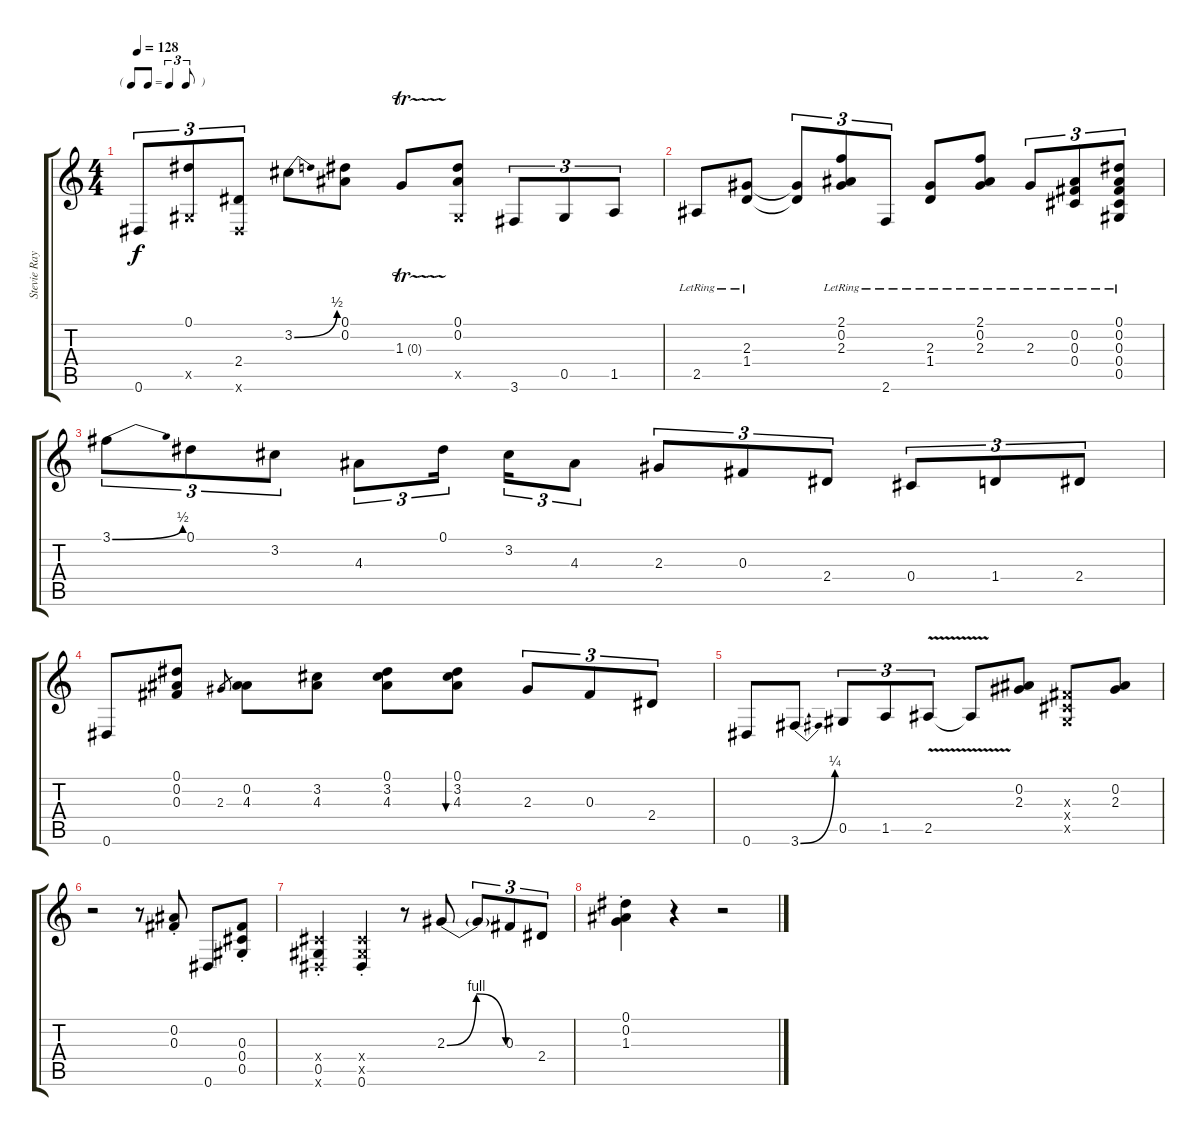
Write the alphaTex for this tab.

\track ("Stevie Ray" "Stevie Ray") {instrument electricguitarjazz}
\staff {score tabs}
\tuning (Eb4 Bb3 Gb3 Db3 Ab2 Eb2) {hide}
\ts (4 4)
\tf triplet8th
\tempo 128
\clef g2
\ks c
0.6.8{tu (3 2) dy f} (0.1 0.5{x}).8{tu (3 2)} (2.4 0.6{x}).8{tu (3 2)} 3.2{be (bend 0 0 60 2)}.8 (0.1 0.2).8 1.3{tr (0 32)}.8 (0.1 0.2 0.5{x}).8 3.6.8{tu (3 2)} 0.5.8{tu (3 2)} 1.5.8{tu (3 2)} |
2.5{lr}.8 (2.3{lr} 1.4{lr}).8 (2.3{t} 1.4{t}).8{tu (3 2)} (2.1{lr} 0.2{lr} 2.3{lr}).8{tu (3 2)} 2.6{lr}.8{tu (3 2)} (2.3{lr} 1.4{lr}).8 (2.1{lr} 0.2{lr} 2.3{lr}).8 2.3{lr}.8{tu (3 2)} (0.2{lr} 0.3{lr} 0.4{lr}).8{tu (3 2)} (0.1 0.2{lr} 0.3{lr} 0.4 0.5).8{tu (3 2)} |
3.1{be (bend 0 0 60 2)}.8{tu (3 2)} 0.1.8{tu (3 2)} 3.2.8{tu (3 2)} 4.3.8{tu (3 2)} 0.1.16{tu (3 2) beam splitsecondary} 3.2.16{tu (3 2)} 4.3.8{tu (3 2)} 2.3.8{tu (3 2)} 0.3.8{tu (3 2)} 2.4.8{tu (3 2)} 0.4.8{tu (3 2)} 1.4.8{tu (3 2)} 2.4.8{tu (3 2)} |
0.6.8 (0.1 0.2 0.3).8 2.3.8{gr} (0.2 4.3).8 (3.2 4.3).8 (0.1 3.2 4.3).8 (0.1 3.2 4.3).8{bu 120} 2.3.8{tu (3 2)} 0.3.8{tu (3 2)} 2.4.8{tu (3 2)} |
0.6.8 3.6{be (bend 0 0 60 1)}.8 0.5.8{tu (3 2)} 1.5.8{tu (3 2)} 2.5{v}.8{tu (3 2)} 2.5{t}.8 (0.2 2.3).8 (0.3{x} 0.4{x} 0.5{x}).8 (0.2 2.3).8 |
r.2 r.8 (0.2 0.3{st}).8 0.6.8 (0.3{st} 0.4 0.5).8 |
(0.4{x} 0.5{st} 0.6{x}).4 (0.4{x} 0.5{x} 0.6{st}).4 r.8 2.3{be (bendrelease 0 0 30 4 30 4 60 0)}.8 2.3{t}.8{tu (3 2)} 0.3.8{tu (3 2)} 2.4.8{tu (3 2)} |
(0.1 0.2 1.3{st}).4 r.4 r.2
